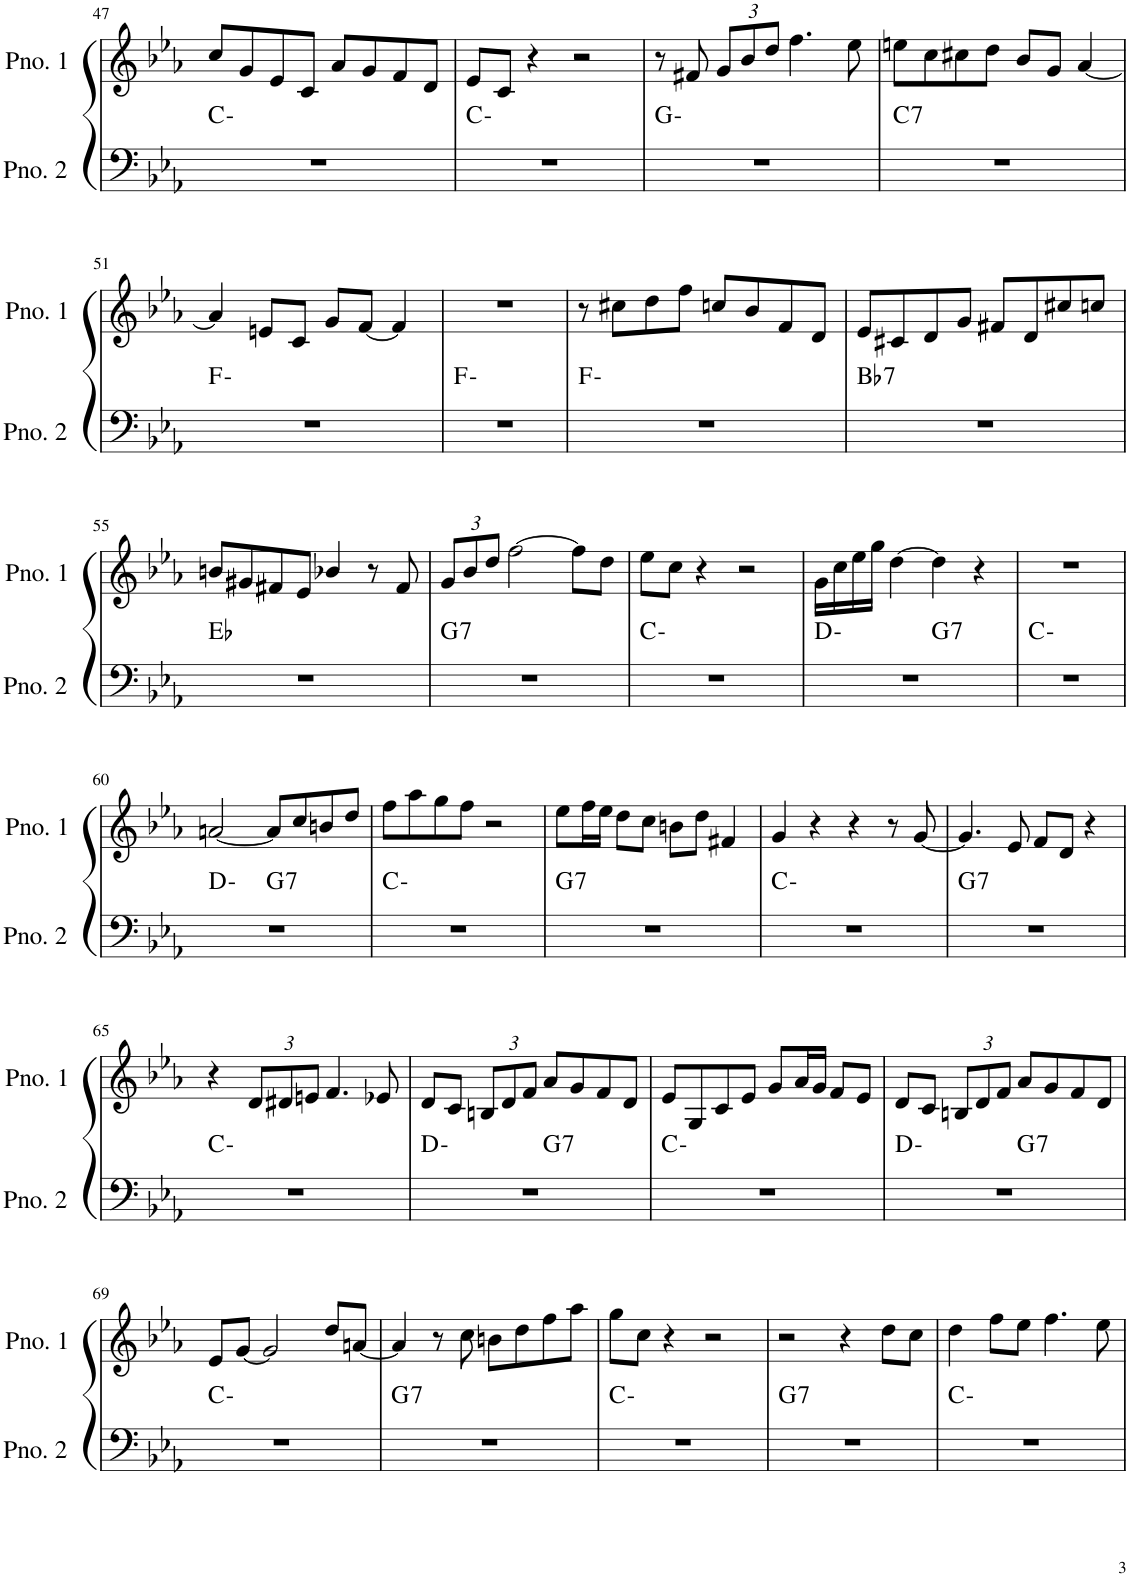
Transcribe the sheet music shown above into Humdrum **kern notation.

**kern	**harte	**kern
*part2	*part2	*part1
*staff2	*	*staff1
*I"ピアノ 2	*	*I"ピアノ 1
!!LO:PB:g=z
*clefF4	*	*clefG2
*k[b-e-a-]	*	*k[b-e-a-]
*M4/4	*	*M4/4
=47	=47	=47
1r	C:min	8cc/L
.	.	8g/
.	.	8e-/
.	.	8c/J
.	.	8a-/L
.	.	8g/
.	.	8f/
.	.	8d/J
=48	=48	=48
1r	C:min	8e-/L
.	.	8c/J
.	.	4r
.	.	2r
=49	=49	=49
1r	G:min	8r
.	.	8f#X/
*	*	*Xbrackettup
.	.	12g/L
.	.	12b-/
.	.	12dd/J
.	.	4.ff\
.	.	8ee-\
=50	=50	=50
!	!LO:H:kt=7	!
1r	C:7	8een\L
.	.	8cc\
.	.	8cc#X\
.	.	8dd\J
.	.	8b-/L
.	.	8g/J
.	.	[4a-/
!!LO:LB:g=z
=51	=51	=51
1r	F:min	4a-/]
.	.	8en/L
.	.	8c/J
.	.	8g/L
.	.	[8f/J
.	.	4f/]
=52	=52	=52
1r	F:min	1r
=53	=53	=53
1r	F:min	8r
.	.	8cc#X\L
.	.	8dd\
.	.	8ff\J
.	.	8ccn/L
.	.	8b-/
.	.	8f/
.	.	8d/J
=54	=54	=54
!	!LO:H:kt=7	!
1r	Bb:7	8e-/L
.	.	8c#X/
.	.	8d/
.	.	8g/J
.	.	8f#X/L
.	.	8d/
.	.	8cc#X/
.	.	8ccn/J
!!LO:LB:g=z
=55	=55	=55
1r	Eb:maj	8bn/L
.	.	8g#X/
.	.	8f#X/
.	.	8e-/J
.	.	4b-X/
.	.	8r
.	.	8f#/
=56	=56	=56
!	!LO:H:kt=7	!
1r	G:7	12g/L
.	.	12b-/
.	.	12dd/J
.	.	[2ff\
.	.	8ff\L]
.	.	8dd\J
=57	=57	=57
1r	C:min	8ee-\L
.	.	8cc\J
.	.	4r
.	.	2r
=58	=58	=58
*^	*	*
1r	2ryy	D:min	16g\LL
.	.	.	16cc\
.	.	.	16ee-\
.	.	.	16gg\JJ
.	.	.	[4dd\
!	!	!LO:H:kt=7	!
.	2ryy	G:7	4dd\]
.	.	.	4r
*v	*v	*	*
=59	=59	=59
1r	C:min	1r
!!LO:LB:g=z
=60	=60	=60
*^	*	*
1r	2ryy	D:min	[2an/
!	!	!LO:H:kt=7	!
.	2ryy	G:7	8a/L]
.	.	.	8cc/
.	.	.	8bn/
.	.	.	8dd/J
*v	*v	*	*
=61	=61	=61
1r	C:min	8ff\L
.	.	8aa-\
.	.	8gg\
.	.	8ff\J
.	.	2r
=62	=62	=62
!	!LO:H:kt=7	!
1r	G:7	8ee-\L
.	.	16ff\L
.	.	16ee-\JJ
.	.	8dd\L
.	.	8cc\J
.	.	8bn\L
.	.	8dd\J
.	.	4f#X/
=63	=63	=63
1r	C:min	4g/
.	.	4r
.	.	4r
.	.	8r
.	.	[8g/
=64	=64	=64
!	!LO:H:kt=7	!
1r	G:7	4.g/]
.	.	8e-/
.	.	8f/L
.	.	8d/J
.	.	4r
!!LO:LB:g=z
=65	=65	=65
1r	C:min	4r
.	.	12d/L
.	.	12d#X/
.	.	12en/J
.	.	4.f/
.	.	8e-X/
=66	=66	=66
*^	*	*
1r	2ryy	D:min	8d/L
.	.	.	8c/J
.	.	.	12Bn/L
.	.	.	12d/
.	.	.	12f/J
!	!	!LO:H:kt=7	!
.	2ryy	G:7	8a-/L
.	.	.	8g/
.	.	.	8f/
.	.	.	8d/J
*v	*v	*	*
=67	=67	=67
1r	C:min	8e-/L
.	.	8G/
.	.	8c/
.	.	8e-/J
.	.	8g/L
.	.	16a-/L
.	.	16g/JJ
.	.	8f/L
.	.	8e-/J
=68	=68	=68
*^	*	*
1r	2ryy	D:min	8d/L
.	.	.	8c/J
.	.	.	12Bn/L
.	.	.	12d/
.	.	.	12f/J
!	!	!LO:H:kt=7	!
.	2ryy	G:7	8a-/L
.	.	.	8g/
.	.	.	8f/
.	.	.	8d/J
*v	*v	*	*
!!LO:LB:g=z
=69	=69	=69
1r	C:min	8e-/L
.	.	[8g/J
.	.	2g/]
.	.	8dd/L
.	.	[8an/J
=70	=70	=70
!	!LO:H:kt=7	!
1r	G:7	4a/]
.	.	8r
.	.	8cc\
.	.	8bn\L
.	.	8dd\
.	.	8ff\
.	.	8aa-\J
=71	=71	=71
1r	C:min	8gg\L
.	.	8cc\J
.	.	4r
.	.	2r
=72	=72	=72
!	!LO:H:kt=7	!
1r	G:7	2r
.	.	4r
.	.	8dd\L
.	.	8cc\J
=73	=73	=73
1r	C:min	4dd\
.	.	8ff\L
.	.	8ee-\J
.	.	4.ff\
.	.	8ee-\
=	=	=
*-	*-	*-
